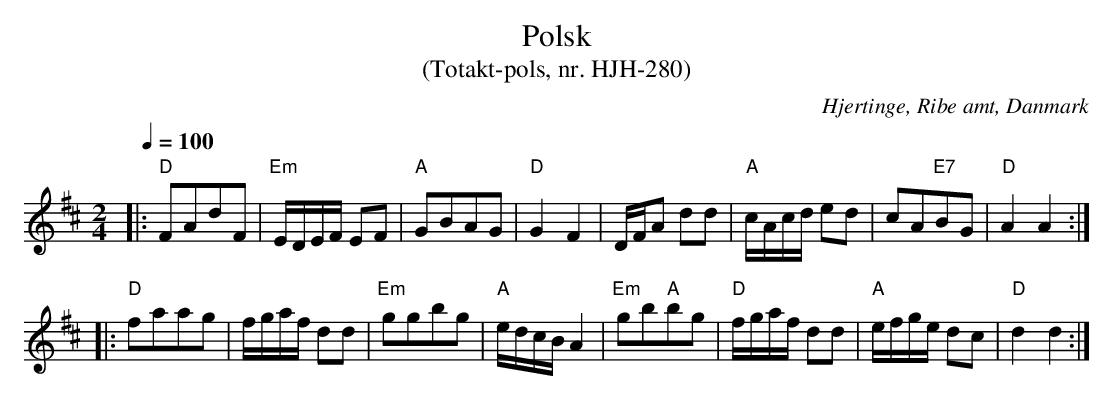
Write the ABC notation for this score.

X:1
T:Polsk
T:(Totakt-pols, nr. HJH-280)
O:Hjertinge, Ribe amt, Danmark
M:2/4
L:1/8
Q:1/4=100
K:D
|: "D"FAdF | "Em"E/D/E/F/ EF | "A"GBAG | "D"G2 F2 | D/F/A dd | "A"c/A/c/d/ ed | cA"E7"BG | "D"A2 A2 :|
|: "D"faag | f/g/a/f/ dd | "Em"ggbg | "A"e/d/c/B/ A2 | "Em"gb"A"bg | "D"f/g/a/f/ dd | "A"e/f/g/e/ dc | "D"d2 d2 :|
